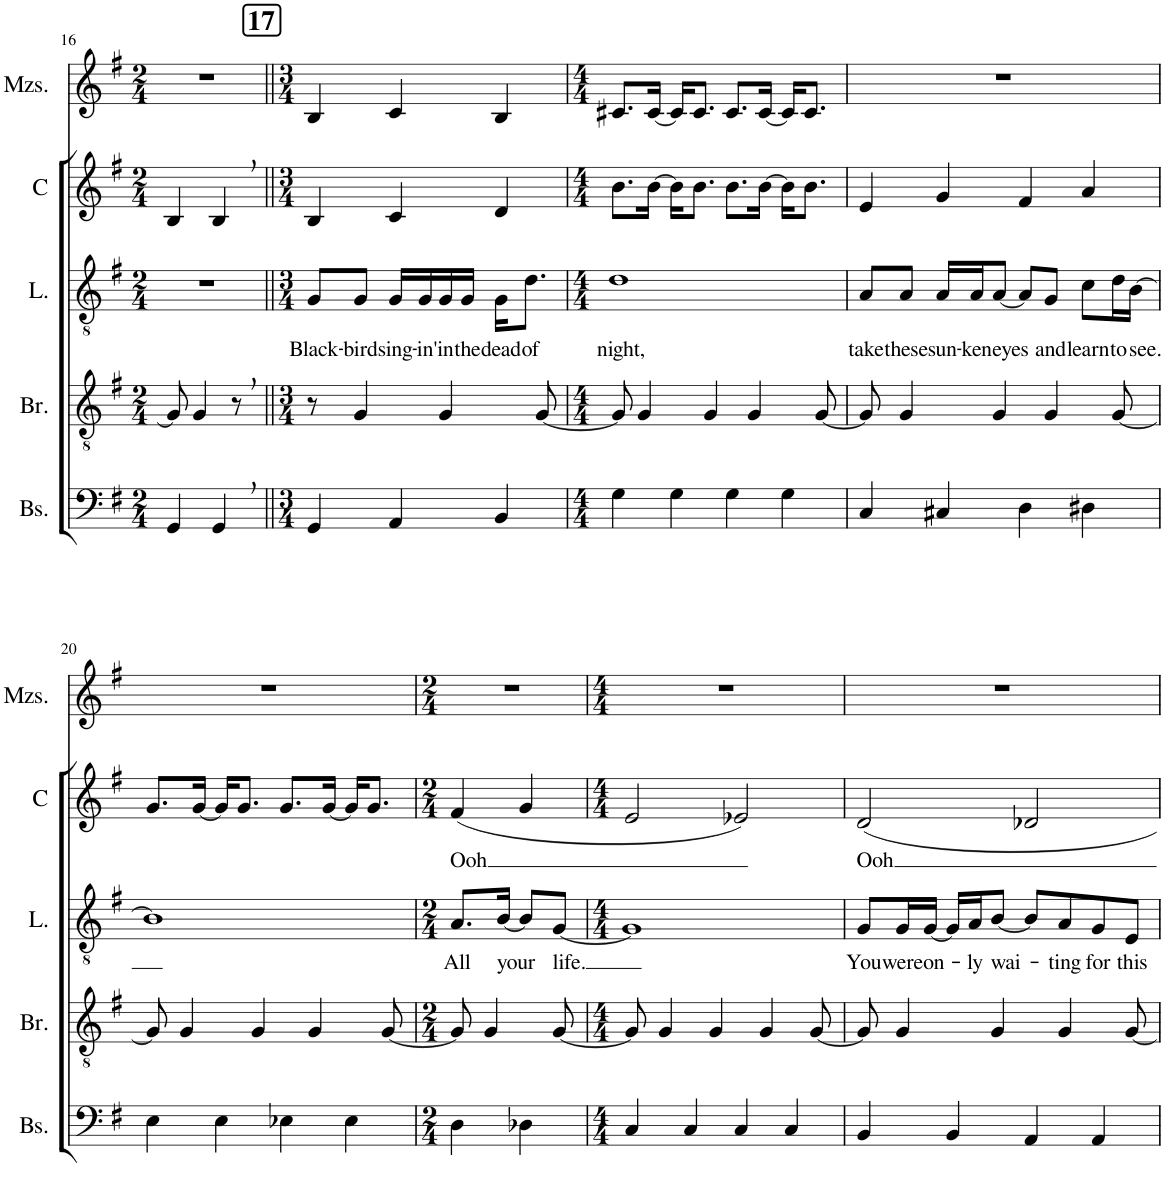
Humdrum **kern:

**kern	**kern	**kern	**text	**kern	**text	**kern
*part5	*part4	*part3	*part3	*part2	*part2	*part1
*staff5	*staff4	*staff3	*staff3	*staff2	*staff2	*staff1
*I"Bass	*I"Baritone	*I"Lead	*	*I"Contralto	*	*I"Mezzo-soprano
*I'Bs.	*I'Br.	*I'L.	*	*I'C	*	*I'Mzs.
!!LO:PB:g=z
*clefF4	*clefGv2	*clefGv2	*	*clefG2	*	*clefG2
*k[f#]	*k[f#]	*k[f#]	*	*k[f#]	*	*k[f#]
*M2/4	*M2/4	*M2/4	*	*M2/4	*	*M2/4
=16	=16	=16	=16	=16	=16	=16
4GG/	8G/]	2r	.	4B/	.	2r
.	4G/	.	.	.	.	.
4GG,/	.	.	.	4B,/	.	.
.	8r	.	.	.	.	.
!!LO:REH:place=s1:a:B:cj:fs=14:t=17
=17||	=17||	=17||	=17||	=17||	=17||	=17||
*M3/4	*M3/4	*M3/4	*	*M3/4	*	*M3/4
!	!	!	!LO:LY:b	!	!	!
4GG/	8r	8G/L	Black-	4B/	.	4B/
!	!	!	!LO:LY:b	!	!	!
.	4G/	8G/J	-bird	.	.	.
!	!	!	!LO:LY:b	!	!	!
4AA/	.	16G/LL	sing-	4c/	.	4c/
!	!	!	!LO:LY:b	!	!	!
.	.	16G/	-in'	.	.	.
!	!	!	!LO:LY:b	!	!	!
.	4G/	16G/	in	.	.	.
!	!	!	!LO:LY:b	!	!	!
.	.	16G/JJ	the	.	.	.
!	!	!	!LO:LY:b	!	!	!
4BB/	.	16G\KL	dead	4d/	.	4B/
!	!	!	!LO:LY:b	!	!	!
.	.	8.d\J	of	.	.	.
.	[8G/	.	.	.	.	.
=18	=18	=18	=18	=18	=18	=18
*M4/4	*M4/4	*M4/4	*	*M4/4	*	*M4/4
!	!	!	!LO:LY:b	!	!	!
4G\	8G/]	1d	night,	8.b\L	.	8.c#X/L
.	4G/	.	.	.	.	.
.	.	.	.	[16b\Jk	.	[16c#/Jk
4G\	.	.	.	16b\KL]	.	16c#/KL]
.	.	.	.	8.b\J	.	8.c#/J
.	4G/	.	.	.	.	.
4G\	.	.	.	8.b\L	.	8.c#/L
.	4G/	.	.	.	.	.
.	.	.	.	[16b\Jk	.	[16c#/Jk
4G\	.	.	.	16b\KL]	.	16c#/KL]
.	.	.	.	8.b\J	.	8.c#/J
.	[8G/	.	.	.	.	.
=19	=19	=19	=19	=19	=19	=19
!	!	!	!LO:LY:b	!	!	!
4C/	8G/]	8A/L	take	4e/	.	1r
!	!	!	!LO:LY:b	!	!	!
.	4G/	8A/J	these	.	.	.
!	!	!	!LO:LY:b	!	!	!
4C#X/	.	16A/LL	sun-	4g/	.	.
!	!	!	!LO:LY:b	!	!	!
.	.	16A/J	-ken	.	.	.
!	!	!	!LO:LY:b	!	!	!
.	4G/	[8A/J	eyes	.	.	.
4D\	.	8A/L]	.	4f#/	.	.
!	!	!	!LO:LY:b	!	!	!
.	4G/	8G/J	and	.	.	.
!	!	!	!LO:LY:b	!	!	!
4D#X\	.	8c\L	learn	4a/	.	.
!	!	!	!LO:LY:b	!	!	!
.	[8G/	16d\L	to	.	.	.
!	!	!	!LO:LY:b	!	!	!
.	.	[16B\JJ	see.	.	.	.
!!LO:LB:g=z
=20	=20	=20	=20	=20	=20	=20
4E\	8G/]	1B]	.	8.g/L	.	1r
.	4G/	.	.	.	.	.
.	.	.	.	[16g/Jk	.	.
4E\	.	.	.	16g/KL]	.	.
.	.	.	.	8.g/J	.	.
.	4G/	.	.	.	.	.
4E-X\	.	.	.	8.g/L	.	.
.	4G/	.	.	.	.	.
.	.	.	.	[16g/Jk	.	.
4E-\	.	.	.	16g/KL]	.	.
.	.	.	.	8.g/J	.	.
.	[8G/	.	.	.	.	.
=21	=21	=21	=21	=21	=21	=21
*M2/4	*M2/4	*M2/4	*	*M2/4	*	*M2/4
!	!	!	!LO:LY:b	!	!LO:LY:b	!
4D\	8G/]	8.A/L	All	(4f#/	Ooh	2r
.	4G/	.	.	.	.	.
!	!	!	!LO:LY:b	!	!	!
.	.	[16B/Jk	your	.	.	.
4D-X\	.	8B/L]	.	4g/	.	.
!	!	!	!LO:LY:b	!	!	!
.	[8G/	[8G/J	life.	.	.	.
=22	=22	=22	=22	=22	=22	=22
*M4/4	*M4/4	*M4/4	*	*M4/4	*	*M4/4
4C/	8G/]	1G]	.	2e/	.	1r
.	4G/	.	.	.	.	.
4C/	.	.	.	.	.	.
.	4G/	.	.	.	.	.
4C/	.	.	.	2e-X/)	.	.
.	4G/	.	.	.	.	.
4C/	.	.	.	.	.	.
.	[8G/	.	.	.	.	.
=23	=23	=23	=23	=23	=23	=23
!	!	!	!LO:LY:b	!	!LO:LY:b	!
4BB/	8G/]	8G/L	You	2d/	Ooh	1r
!	!	!	!LO:LY:b	!	!	!
.	4G/	16G/L	were	.	.	.
!	!	!	!LO:LY:b	!	!	!
.	.	[16G/JJ	on-	.	.	.
4BB/	.	16G/LL]	.	.	.	.
!	!	!	!LO:LY:b	!	!	!
.	.	16A/J	-ly	.	.	.
!	!	!	!LO:LY:b	!	!	!
.	4G/	[8B/J	wai-	.	.	.
4AA/	.	8B/L]	.	2d-X/	.	.
!	!	!	!LO:LY:b	!	!	!
.	4G/	8A/	-ting	.	.	.
!	!	!	!LO:LY:b	!	!	!
4AA/	.	8G/	for	.	.	.
!	!	!	!LO:LY:b	!	!	!
.	[8G/	8E/J	this	.	.	.
=	=	=	=	=	=	=
*-	*-	*-	*-	*-	*-	*-
